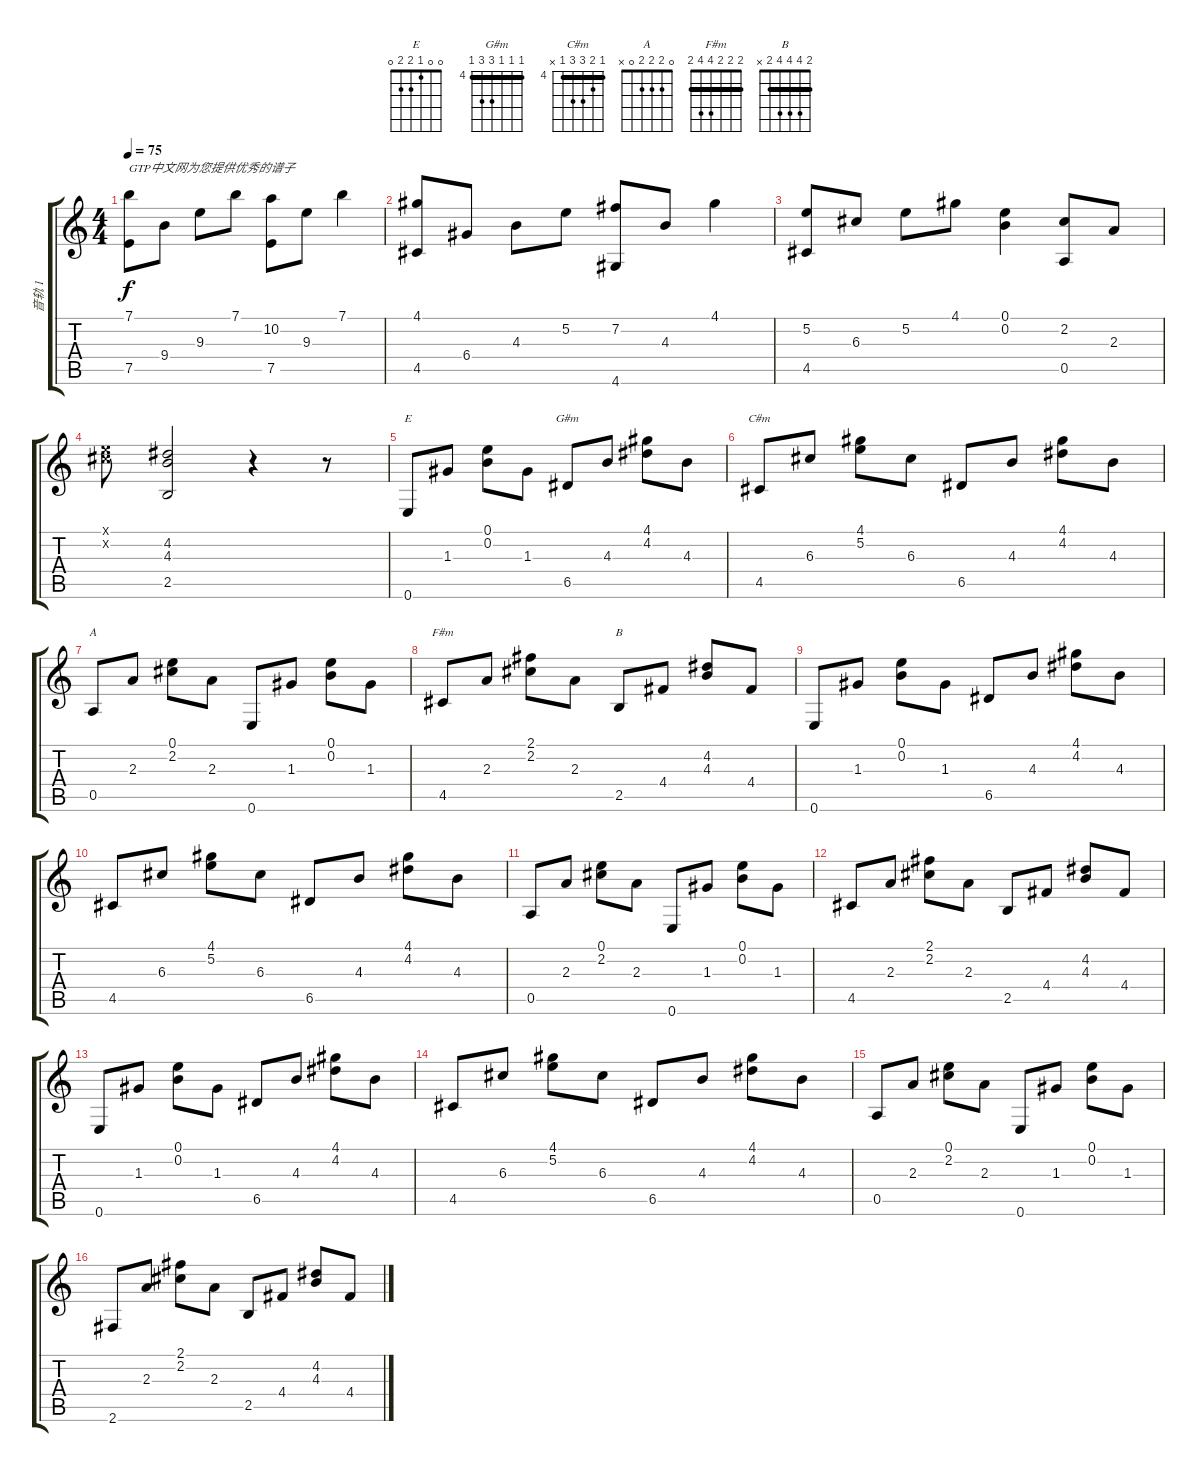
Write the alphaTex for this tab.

\track ("音轨 1" "音轨 1") {instrument acousticguitarsteel}
\staff {score tabs}
\tuning (E4 B3 G3 D3 A2 E2) {hide}
\chord ("E" 0 0 1 2 2 0)
\chord ("G#m" 4 4 4 6 6 4) {firstfret 4 barre 4}
\chord ("C#m" 4 5 6 6 4 x) {firstfret 4 barre 4}
\chord ("A" 0 2 2 2 0 x)
\chord ("F#m" 2 2 2 4 4 2) {barre 2}
\chord ("B" 2 4 4 4 2 x) {barre 2}
\ts (4 4)
\tempo 75
\clef g2
\ks c
(7.1 7.5).8{txt "GTP中文网为您提供优秀的谱子" dy f instrument acousticguitarsteel} 9.4.8 9.3.8 7.1.8 (10.2 7.5).8 9.3.8 7.1.4 |
(4.1 4.5).8 6.4.8 4.3.8 5.2.8 (7.2 4.6).8 4.3.8 4.1.4 |
(5.2 4.5).8 6.3.8 5.2.8 4.1.8 (0.1 0.2).4 (2.2 0.5).8 2.3.8 |
(0.1{x} 2.2{x}).8 (4.2 4.3 2.5).2 r.4 r.8 |
0.6.8{ch "E"} 1.3.8 (0.1 0.2).8 1.3.8 6.5.8{ch "G#m"} 4.3.8 (4.1 4.2).8 4.3.8 |
4.5.8{ch "C#m"} 6.3.8 (4.1 5.2).8 6.3.8 6.5.8 4.3.8 (4.1 4.2).8 4.3.8 |
0.5.8{ch "A"} 2.3.8 (0.1 2.2).8 2.3.8 0.6.8 1.3.8 (0.1 0.2).8 1.3.8 |
4.5.8{ch "F#m"} 2.3.8 (2.1 2.2).8 2.3.8 2.5.8{ch "B"} 4.4.8 (4.2 4.3).8 4.4.8 |
0.6.8 1.3.8 (0.1 0.2).8 1.3.8 6.5.8 4.3.8 (4.1 4.2).8 4.3.8 |
4.5.8 6.3.8 (4.1 5.2).8 6.3.8 6.5.8 4.3.8 (4.1 4.2).8 4.3.8 |
0.5.8 2.3.8 (0.1 2.2).8 2.3.8 0.6.8 1.3.8 (0.1 0.2).8 1.3.8 |
4.5.8 2.3.8 (2.1 2.2).8 2.3.8 2.5.8 4.4.8 (4.2 4.3).8 4.4.8 |
0.6.8 1.3.8 (0.1 0.2).8 1.3.8 6.5.8 4.3.8 (4.1 4.2).8 4.3.8 |
4.5.8 6.3.8 (4.1 5.2).8 6.3.8 6.5.8 4.3.8 (4.1 4.2).8 4.3.8 |
0.5.8 2.3.8 (0.1 2.2).8 2.3.8 0.6.8 1.3.8 (0.1 0.2).8 1.3.8 |
2.6.8 2.3.8 (2.1 2.2).8 2.3.8 2.5.8 4.4.8 (4.2 4.3).8 4.4.8
